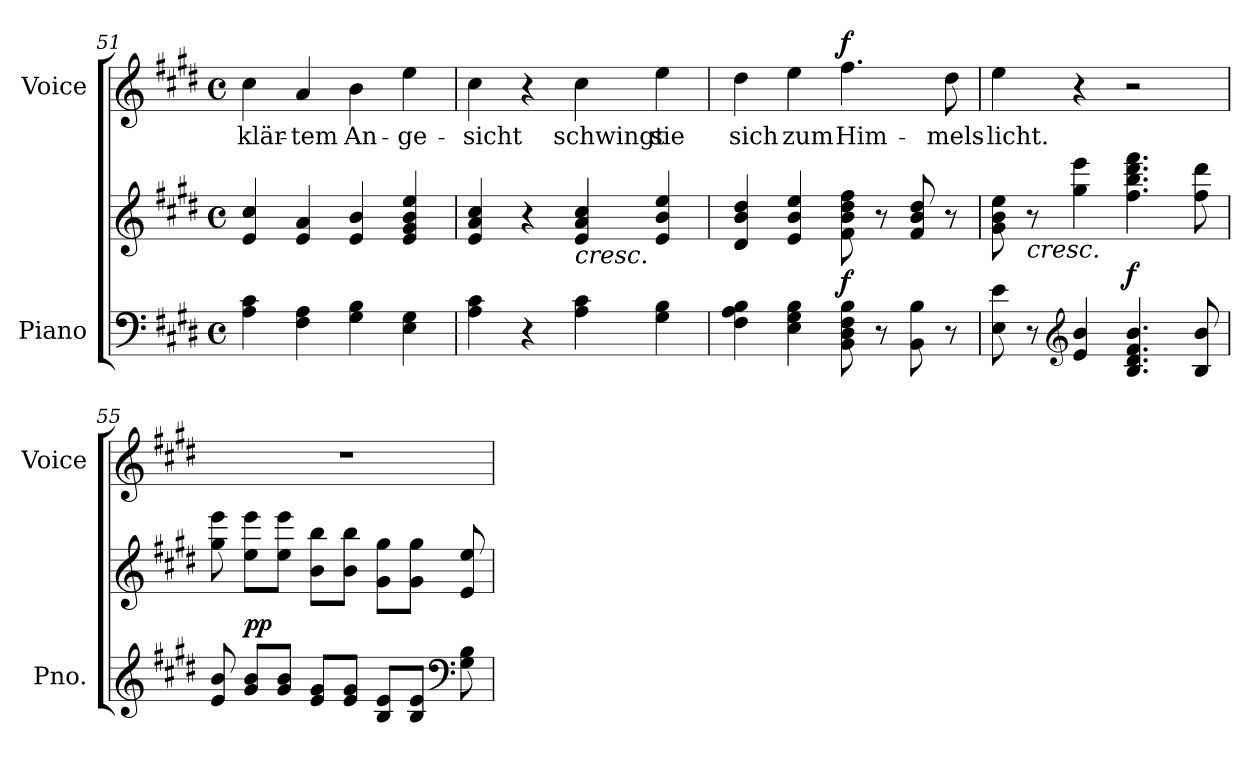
**kern	**kern	**dynam	**kern	**text	**dynam
*part2	*part2	*part2	*part1	*part1	*part1
*staff3	*staff2	*staff2/3	*staff1	*staff1	*staff1
*I"Piano	*	*	*I"Voice	*	*
*I'Pno.	*	*	*I'Voice	*	*
*clefF4	*clefG2	*	*clefG2	*	*
*k[f#c#g#d#]	*k[f#c#g#d#]	*	*k[f#c#g#d#]	*	*
*E:	*E:	*	*E:	*	*
*M4/4	*M4/4	*	*M4/4	*	*
*met(c)	*met(c)	*	*met(c)	*	*
=51	=51	=51	=51	=51	=51
!	!	!	!	!LO:LY:b:color=#000000	!
4Ai\ 4c#i	4ei/ 4cc#i	.	4cc#i\	-klär-	.
!	!	!	!	!LO:LY:b:color=#000000	!
4F#i\ 4Ai	4ei/ 4ai	.	4ai/	-tem	.
!	!	!	!	!LO:LY:b:color=#000000	!
4G#i\ 4Bi	4ei/ 4bi	.	4bi\	An-	.
!	!	!	!	!LO:LY:b:color=#000000	!
4Ei\ 4G#i	4ei/ 4g#i 4bi 4eei	.	4eei\	-ge-	.
!!LO:LB:g=z
=52	=52	=52	=52	=52	=52
!	!	!	!	!LO:LY:b:color=#000000	!
4Ai\ 4c#i	4ei/ 4ai 4cc#i	.	4cc#i\	-sicht	.
4r	4r	.	4r	.	.
!	!LO:TX:b:i:t=cresc.	!	!	!	!
!	!	!	!	!LO:LY:b:color=#000000	!
4Ai\ 4c#i	4ei/ 4ai 4cc#i	.	4cc#i\	schwingt	.
!	!	!	!	!LO:LY:b:color=#000000	!
4G#i\ 4Bi	4ei/ 4bi 4eei	.	4eei\	sie	.
=53	=53	=53	=53	=53	=53
!	!	!	!	!LO:LY:b:color=#000000	!
4F#i\ 4Ai 4Bi	4d#i/ 4bi 4dd#i	.	4dd#i\	sich	.
!	!	!	!	!LO:LY:b:color=#000000	!
4Ei\ 4G#i 4Bi	4ei/ 4bi 4eei	.	4eei\	zum	.
!	!	!	!	!LO:LY:b:color=#000000	!
8BBi\ 8D#i 8F#i 8Bi	8f#i\ 8bi 8dd#i 8ff#i	f	4.ff#i\	Him-	f
8r	8r	.	.	.	.
8BBi\ 8Bi	8f#i/ 8bi 8dd#i	.	.	.	.
!	!	!	!	!LO:LY:b:color=#000000	!
8r	8r	.	8dd#i\	-mels-	.
=54	=54	=54	=54	=54	=54
!	!	!	!	!LO:LY:b:color=#000000	!
8Ei\ 8ei	8g#i\ 8bi 8eei	.	4eei\	-licht.	.
!	!LO:TX:b:i:t=cresc.	!	!	!	!
8r	8r	.	.	.	.
*clefG2	*	*	*	*	*
4ei/ 4bi	4gg#i\ 4eeei	.	4r	.	.
4.Bi/ 4.d#i 4.f#i 4.bi	4.ff#i\ 4.bbi 4.ddd#i 4.fff#i	f	2r	.	.
8Bi/ 8bi	8ff#i\ 8ddd#i	.	.	.	.
=55	=55	=55	=55	=55	=55
8ei/ 8bi	8gg#i\ 8eeei	.	1r	.	.
8g#i/ 8biL	8eei\ 8eeeiL	pp	.	.	.
8g#i/ 8biJ	8eei\ 8eeeiJ	.	.	.	.
8ei/ 8g#iL	8bi\ 8bbiL	.	.	.	.
8ei/ 8g#iJ	8bi\ 8bbiJ	.	.	.	.
8Bi/ 8eiL	8g#i\ 8gg#iL	.	.	.	.
8Bi/ 8eiJ	8g#i\ 8gg#iJ	.	.	.	.
*clefF4	*	*	*	*	*
8G#i\ 8Bi	8ei/ 8eei	.	.	.	.
=	=	=	=	=	=
*-	*-	*-	*-	*-	*-
